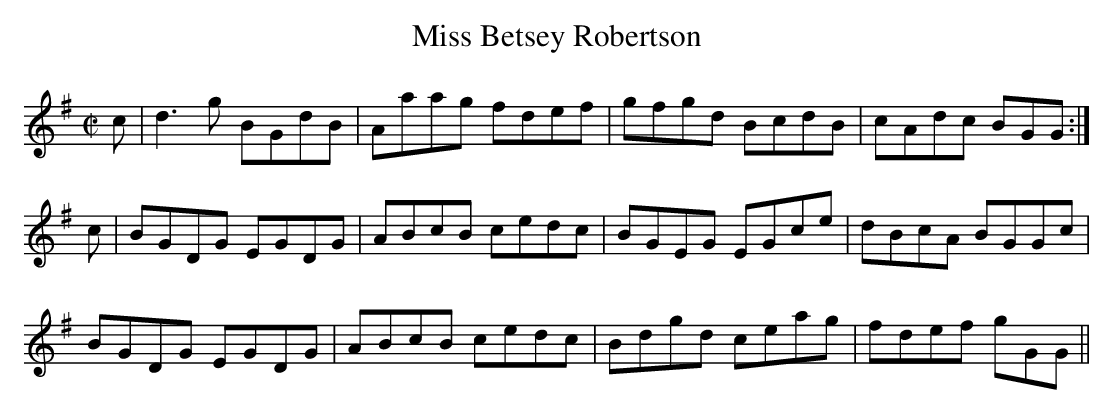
X:1
T:Miss Betsey Robertson
M:C|
L:1/8
K:G
c | d3g BGdB | Aaag fdef | gfgd BcdB | cAdc BGG :|
c | BGDG EGDG | ABcB cedc | BGEG EGce | dBcA BGGc |
BGDG EGDG | ABcB cedc | Bdgd ceag | fdef gGG ||
